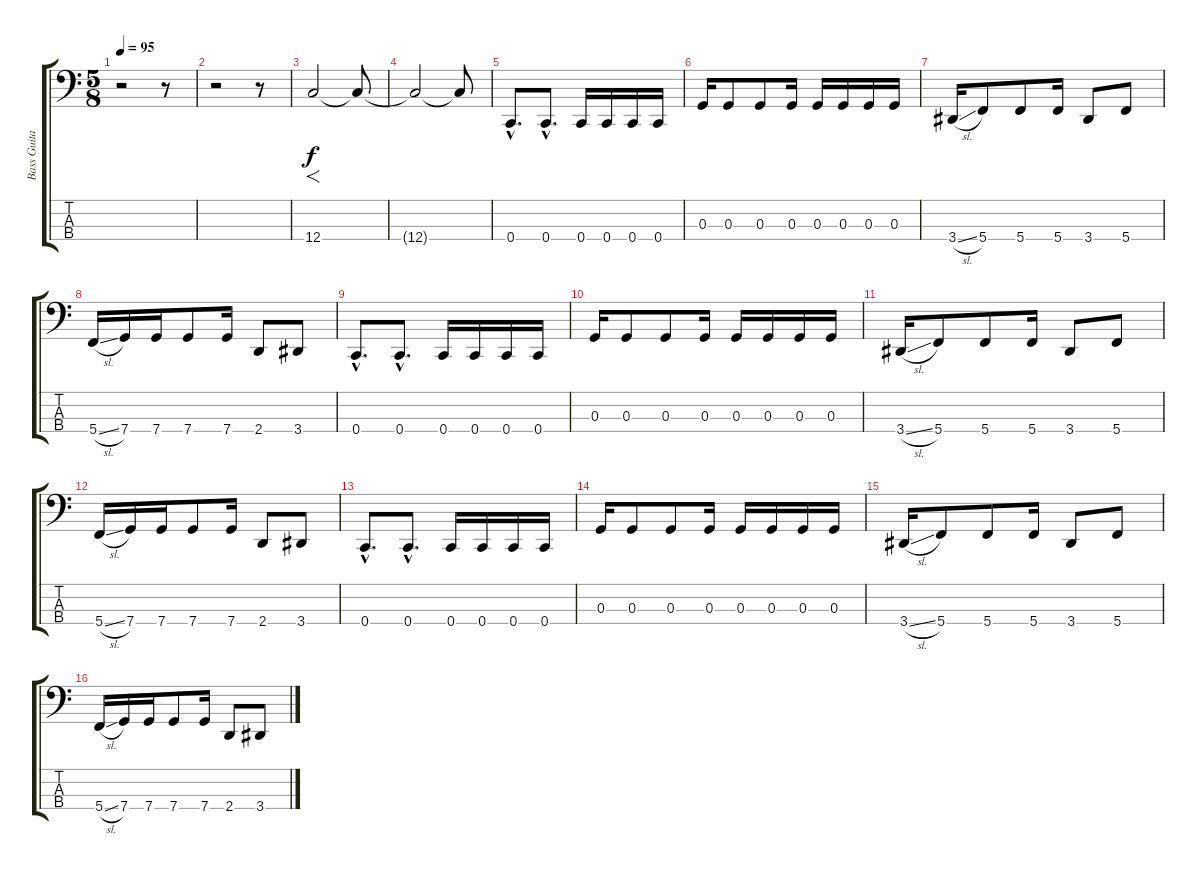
\track ("Bass Guitar" "Bass Guita") {instrument electricbassfinger}
\staff {score tabs}
\tuning (F2 C2 G1 C1) {hide}
\ts (5 8)
\tempo 95
\clef f4
\ks c
r.2{dy f instrument electricbassfinger} r.8 |
r.2 r.8 |
12.4.2{f} 12.4{t}.8 |
12.4{t}.2 12.4{t}.8 |
0.4{hac}.8{d} 0.4{hac}.8{d} 0.4.16 0.4.16 0.4.16 0.4.16 |
0.3.16 0.3.8 0.3.8 0.3.16 0.3.16 0.3.16 0.3.16 0.3.16 |
3.4{sl}.16 5.4.8 5.4.8 5.4.16 3.4.8 5.4.8 |
5.4{sl}.16 7.4.16 7.4.16 7.4.8 7.4.16 2.4.8 3.4.8 |
0.4{hac}.8{d} 0.4{hac}.8{d} 0.4.16 0.4.16 0.4.16 0.4.16 |
0.3.16 0.3.8 0.3.8 0.3.16 0.3.16 0.3.16 0.3.16 0.3.16 |
3.4{sl}.16 5.4.8 5.4.8 5.4.16 3.4.8 5.4.8 |
5.4{sl}.16 7.4.16 7.4.16 7.4.8 7.4.16 2.4.8 3.4.8 |
0.4{hac}.8{d} 0.4{hac}.8{d} 0.4.16 0.4.16 0.4.16 0.4.16 |
0.3.16 0.3.8 0.3.8 0.3.16 0.3.16 0.3.16 0.3.16 0.3.16 |
3.4{sl}.16 5.4.8 5.4.8 5.4.16 3.4.8 5.4.8 |
5.4{sl}.16 7.4.16 7.4.16 7.4.8 7.4.16 2.4.8 3.4.8
